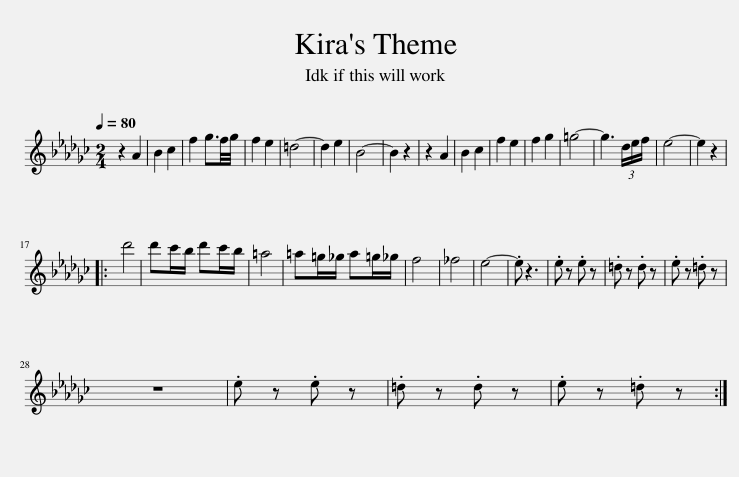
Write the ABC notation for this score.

X:1
L:1/8
Q:1/4=80
M:2/4
I:linebreak $
K:Gb
V:1 treble
V:1
 z2 A2 | B2 c2 | f2 g3/2f/4g/4 | f2 e2 | =d4- | %5
 d2 e2 | B4- | B2 z2 | z2 A2 | B2 c2 | %10
 f2 e2 | f2 g2 | =g4- | g3 (3d/e/f/ | e4- | %15
 e2 z2 |:$ d'4 | d'c'/b/ d'c'/b/ | =a4 | =a=g/_g/ a=g/_g/ | %20
 f4 | _f4 | e4- | .e z3 | .e z .e z | %25
 .=d z .d z | .e z .=d z |$ z4 | .e z .e z | .=d z .d z | %30
 .e z .=d z :| %31
